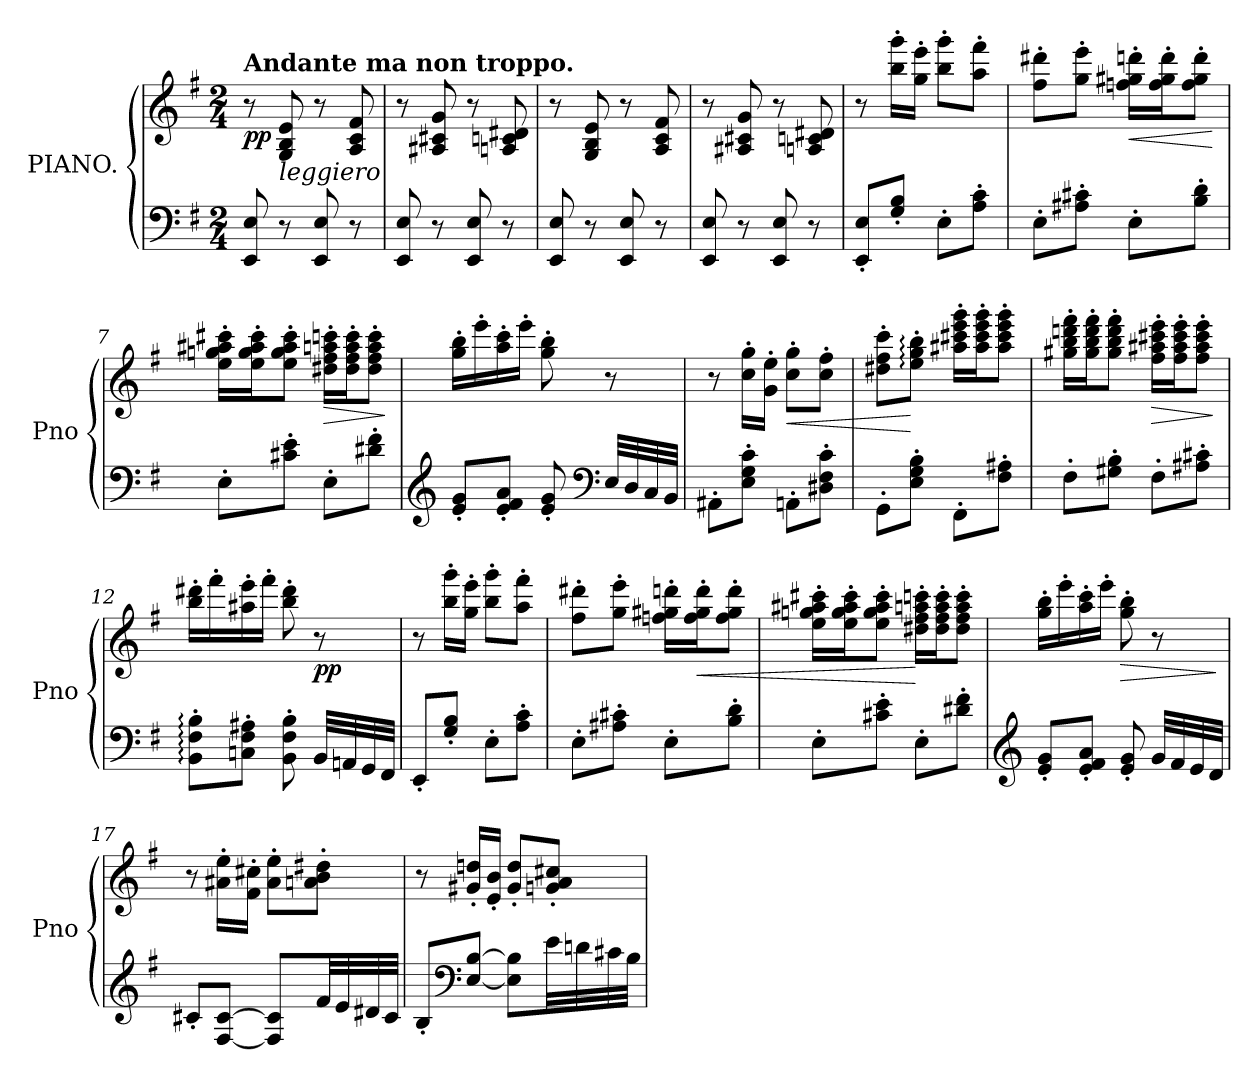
**kern	**kern	**dynam
*part1	*part1	*part1
*staff2	*staff1	*staff1/2
*I"PIANO.	*	*
*I'Pno	*	*
*clefF4	*clefG2	*
*k[f#]	*k[f#]	*
*G:	*G:	*
*M2/4	*M2/4	*
=1	=1	=1
!	!LO:TX:a:B:t=Andante ma non troppo.	!
!	!	!LO:DY:b
8EE/ 8E/	8r	pp
!LO:TX:a:i:t=leggiero	!	!
8r	8G/ 8B/ 8e/	.
8EE/ 8E/	8r	.
8r	8A/ 8c/ 8f#/	.
=2	=2	=2
8EE/ 8E/	8r	.
8r	8A#X/ 8c#X/ 8g/	.
8EE/ 8E/	8r	.
8r	8An/ 8cn/ 8d#X/	.
=3	=3	=3
8EE/ 8E/	8r	.
8r	8G/ 8B/ 8e/	.
8EE/ 8E/	8r	.
8r	8A/ 8c/ 8f#/	.
=4	=4	=4
8EE/ 8E/	8r	.
8r	8A#X/ 8c#X/ 8g/	.
8EE/ 8E/	8r	.
8r	8An/ 8cn/ 8d#X/	.
=5	=5	=5
8EE/' 8E/'L	8r	.
8G/' 8B/'J	16bb\' 16ggg\'LL	.
.	16gg\' 16eee\'JJ	.
8E'\L	8bb\' 8ggg\'L	.
8A\' 8c\'J	8aa\' 8fff#\'J	.
!!LO:LB:g=z
=6	=6	=6
8E'\L	8ff#\' 8ddd#X\'L	.
8A#X\' 8c#X\'J	8gg\' 8eee\'J	.
!	!	!LO:HP:b
8E'\L	16ffn\' 16gg#X\' 16dddn\'LL	<
.	16ff\' 16gg#\' 16ddd\'J	.
8B\' 8d\'J	8ff\' 8gg#\' 8ddd\'J	.
.	.	[
=7	=7	=7
8E'\L	16ee\' 16ggn\' 16aa#X\' 16ccc#X\'LL	.
.	16ee\' 16gg\' 16aa#\' 16ccc#\'J	.
8c#X\' 8e\'J	8ee\' 8gg\' 8aa#\' 8ccc#\'J	.
!	!	!LO:HP:b
8E'\L	16dd#X\' 16ff#\' 16aan\' 16cccn\'LL	>
.	16dd#\' 16ff#\' 16aa\' 16ccc\'J	.
8d#X\' 8f#\'J	8dd#\' 8ff#\' 8aa\' 8ccc\'J	.
.	.	]
=8	=8	=8
*clefG2	*	*
8e/' 8g/'L	16gg\' 16bb\'LL	.
.	16eee'\	.
8e/' 8f#/' 8a/'J	16aa\' 16ccc\'	.
.	16eee'\JJ	.
8e/' 8g/'	8gg\' 8bb\'	.
*clefF4	*	*
32E/LLL	8r	.
32D/	.	.
32C/	.	.
32BB/JJJ	.	.
=9	=9	=9
8AA#X'\L	8r	.
8E\' 8G\' 8c\'J	16cc\' 16gg\'LL	.
.	16g\' 16ee\'JJ	.
!	!	!LO:HP:b
8AAn'\L	8cc\' 8gg\'L	<
8D#X\' 8F#\' 8c\'J	8cc\' 8ff#\'J	.
!!LO:LB:g=z
=10	=10	=10
8GG'\L	8dd#X\' 8ff#\' 8ccc\'L	.
8E\' 8G\' 8B\'J	8ee\:' 8gg\:' 8bb\:'J	[
8FF#'\L	16aa#X\' 16ccc#X\' 16eee\' 16ggg\'LL	.
.	16aa#\' 16ccc#\' 16eee\' 16ggg\'J	.
8F#\' 8A#X\'J	8aa#\' 8ccc#\' 8eee\' 8ggg\'J	.
=11	=11	=11
8F#'\L	16gg#X\' 16bb\' 16dddn\' 16fff#\'LL	.
.	16gg#\' 16bb\' 16ddd\' 16fff#\'J	.
8G#X\' 8B\'J	8gg#\' 8bb\' 8ddd\' 8fff#\'J	.
!	!	!LO:HP:b
8F#'\L	16ff#\' 16aa#X\' 16ccc#X\' 16eee\'LL	>
.	16ff#\' 16aa#\' 16ccc#\' 16eee\'J	.
8A#X\' 8c#X\'J	8ff#\' 8aa#\' 8ccc#\' 8eee\'J	.
.	.	]
=12	=12	=12
8BB\:' 8F#\:' 8B\:'L	16bb\' 16ddd#X\'LL	.
.	16fff#'\	.
8Cn\' 8F#\' 8A#X\'J	16aa#X\' 16eee\'	.
.	16fff#'\JJ	.
8BB\' 8F#\' 8B\'	8bb\' 8ddd#\'	.
!	!	!LO:DY:b
32BB/LLL	8r	pp
32AAn/	.	.
32GG/	.	.
32FF#/JJJ	.	.
=13	=13	=13
8EE'/L	8r	.
8G/' 8B/'J	16bb\' 16ggg\'LL	.
.	16gg\' 16eee\'JJ	.
8E'\L	8bb\' 8ggg\'L	.
8A\' 8c\'J	8aa\' 8fff#\'J	.
!!LO:LB:g=z
=14	=14	=14
8E'\L	8ff#\' 8ddd#X\'L	.
8A#X\' 8c#X\'J	8gg\' 8eee\'J	.
8E'\L	16ffn\' 16gg#X\' 16dddn\'LL	.
!	!	!LO:HP:b
.	16ff\' 16gg#\' 16ddd\'J	<
8B\' 8d\'J	8ff\' 8gg#\' 8ddd\'J	.
=15	=15	=15
8E'\L	16ee\' 16ggn\' 16aa#X\' 16ccc#X\'LL	.
.	16ee\' 16gg\' 16aa#\' 16ccc#\'J	.
8c#X\' 8e\'J	8ee\' 8gg\' 8aa#\' 8ccc#\'J	.
8E'\L	16dd#X\' 16ff#\' 16aan\' 16cccn\'LL	[
.	16dd#\' 16ff#\' 16aa\' 16ccc\'J	.
8d#X\' 8f#\'J	8dd#\' 8ff#\' 8aa\' 8ccc\'J	.
=16	=16	=16
*clefG2	*	*
8e/' 8g/'L	16gg\' 16bb\'LL	.
.	16eee'\	.
8e/' 8f#/' 8a/'J	16aa\' 16ccc\'	.
.	16eee'\JJ	.
!	!	!LO:HP:b
8e/' 8g/'	8gg\' 8bb\'	>
32g/LLL	8r	.
32f#/	.	.
32e/	.	.
32d/JJJ	.	.
.	.	]
=17	=17	=17
8c#X'/L	8r	.
[8F#/ [8c#/J	16a#X\' 16ee\'LL	.
.	16f#\' 16cc#X\'JJ	.
8F#/] 8c#/]L	8a#\' 8ee\'L	.
32f#/LL	8an\' 8b\' 8dd#X\'J	.
32e/	.	.
32d#X/	.	.
32c#/JJJ	.	.
!!LO:LB:g=z
=18	=18	=18
8B'/L	8r	.
*clefF4	*	*
[8E/ [8B/J	16g#X/' 16ddn/'LL	.
.	16e/' 16b/'JJ	.
8E\] 8B\]L	8g#/' 8dd/'L	.
32e\LL	8gn/' 8a/' 8cc#X/'J	.
32dn\	.	.
32c#X\	.	.
32B\JJJ	.	.
=	=	=
*-	*-	*-
